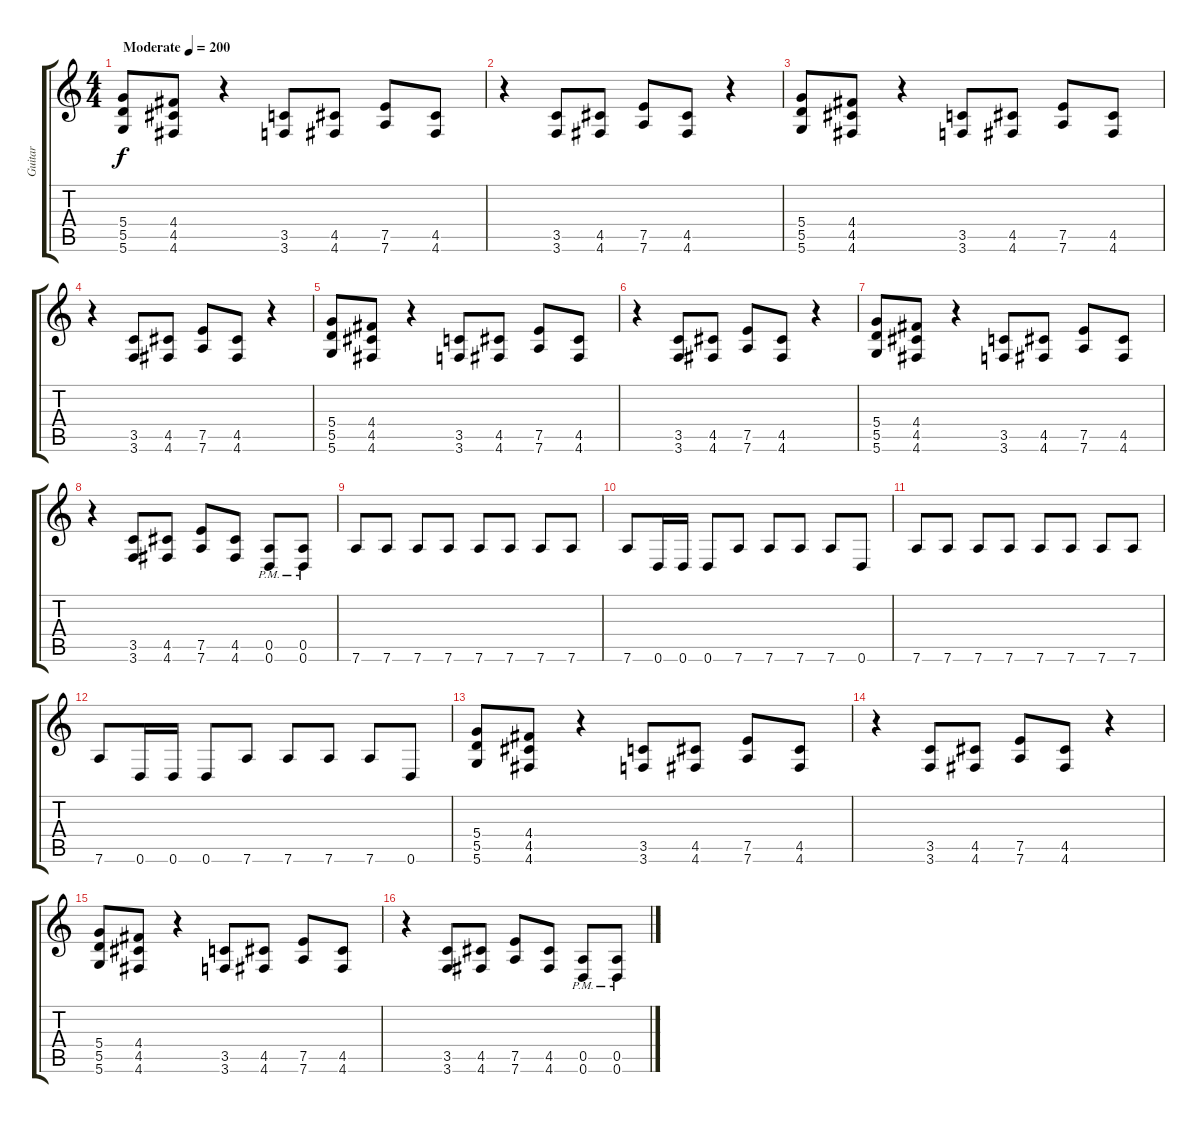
\track ("Guitar " "Guitar ") {instrument overdrivenguitar}
\staff {score tabs}
\tuning (E4 B3 G3 D3 A2 D2) {hide}
\ts (4 4)
\tempo (200 "Moderate")
\clef g2
\ks c
(5.4 5.5 5.6).8{dy f instrument overdrivenguitar} (4.4 4.5 4.6).8 r.4 (3.5 3.6).8 (4.5 4.6).8 (7.5 7.6).8 (4.5 4.6).8 |
r.4 (3.5 3.6).8 (4.5 4.6).8 (7.5 7.6).8 (4.5 4.6).8 r.4 |
(5.4 5.5 5.6).8 (4.4 4.5 4.6).8 r.4 (3.5 3.6).8 (4.5 4.6).8 (7.5 7.6).8 (4.5 4.6).8 |
r.4 (3.5 3.6).8 (4.5 4.6).8 (7.5 7.6).8 (4.5 4.6).8 r.4 |
(5.4 5.5 5.6).8 (4.4 4.5 4.6).8 r.4 (3.5 3.6).8 (4.5 4.6).8 (7.5 7.6).8 (4.5 4.6).8 |
r.4 (3.5 3.6).8 (4.5 4.6).8 (7.5 7.6).8 (4.5 4.6).8 r.4 |
(5.4 5.5 5.6).8 (4.4 4.5 4.6).8 r.4 (3.5 3.6).8 (4.5 4.6).8 (7.5 7.6).8 (4.5 4.6).8 |
r.4 (3.5 3.6).8 (4.5 4.6).8 (7.5 7.6).8 (4.5 4.6).8 (0.5{pm} 0.6{pm}).8 (0.5{pm} 0.6{pm}).8 |
7.6.8 7.6.8 7.6.8 7.6.8 7.6.8 7.6.8 7.6.8 7.6.8 |
7.6.8 0.6.16 0.6.16 0.6.8 7.6.8 7.6.8 7.6.8 7.6.8 0.6.8 |
7.6.8 7.6.8 7.6.8 7.6.8 7.6.8 7.6.8 7.6.8 7.6.8 |
7.6.8 0.6.16 0.6.16 0.6.8 7.6.8 7.6.8 7.6.8 7.6.8 0.6.8 |
(5.4 5.5 5.6).8 (4.4 4.5 4.6).8 r.4 (3.5 3.6).8 (4.5 4.6).8 (7.5 7.6).8 (4.5 4.6).8 |
r.4 (3.5 3.6).8 (4.5 4.6).8 (7.5 7.6).8 (4.5 4.6).8 r.4 |
(5.4 5.5 5.6).8 (4.4 4.5 4.6).8 r.4 (3.5 3.6).8 (4.5 4.6).8 (7.5 7.6).8 (4.5 4.6).8 |
r.4 (3.5 3.6).8 (4.5 4.6).8 (7.5 7.6).8 (4.5 4.6).8 (0.5{pm} 0.6{pm}).8 (0.5{pm} 0.6{pm}).8
